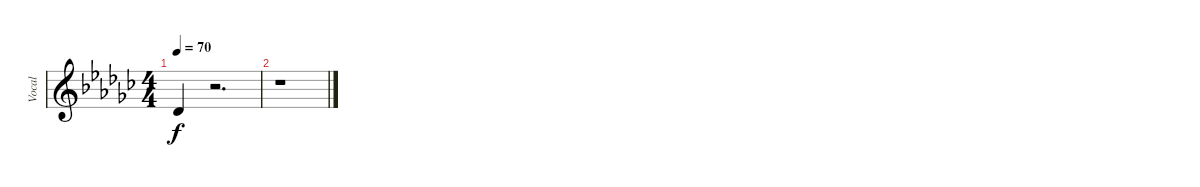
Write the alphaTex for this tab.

\track ("Vocal" "Vocal") {instrument flute}
\staff {score}
\tuning (E4 B3 G3 D3 A2 E2) {hide}
\ts (4 4)
\tempo 70
\clef g2
\ks ebminor
2.2{t}.4{dy f} r.2{d} |
r.1
